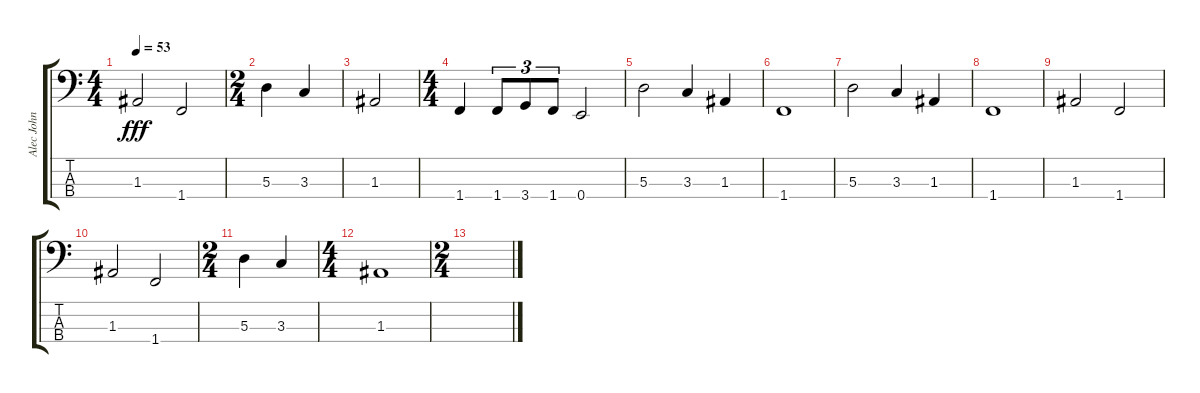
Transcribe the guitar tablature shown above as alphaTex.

\track ("Alec John Such (Bass Guitar)" "Alec John ") {instrument electricbassfinger}
\staff {score tabs}
\tuning (G2 D2 A1 E1) {hide}
\ts (4 4)
\tempo 53
\clef f4
\ks c
1.3.2{dy fff} 1.4.2 |
\ts (2 4)
5.3.4 3.3.4 |
1.3.2 |
\ts (4 4)
1.4.4 1.4.8{tu (3 2)} 3.4.8{tu (3 2)} 1.4.8{tu (3 2)} 0.4.2 |
5.3.2 3.3.4 1.3.4 |
1.4.1 |
5.3.2 3.3.4 1.3.4 |
1.4.1 |
1.3.2 1.4.2 |
1.3.2 1.4.2 |
\ts (2 4)
5.3.4 3.3.4 |
\ts (4 4)
1.3.1 |
\ts (2 4)
